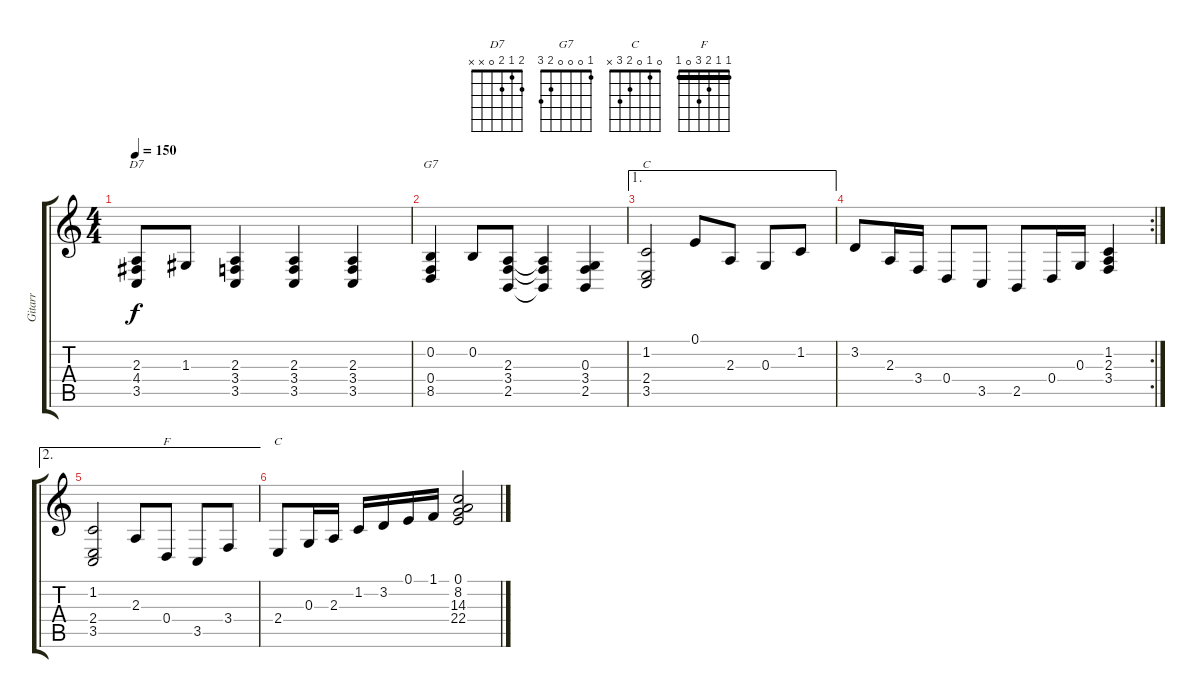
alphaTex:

\track ("Gitarr" "Gitarr") {instrument electricgrandpiano}
\staff {score tabs}
\tuning (E4 B3 G3 D3 A2 E2) {hide}
\chord ("D7" 2 1 2 0 x x)
\chord ("G7" 1 0 0 0 2 3)
\chord ("C" x 1 x 2 3 x)
\chord ("F" 1 1 2 3 0 1) {barre 1}
\chord ("C" 0 1 0 2 3 x)
\ts (4 4)
\tempo 150
\clef g2
\ks c
(2.3 4.4 3.5).8{ch "D7" dy f} 1.3.8 (2.3 3.4 3.5).4 (2.3 3.4 3.5).4 (2.3 3.4 3.5).4 |
(0.2 0.4 8.5).4{ch "G7"} 0.2.8 (2.3 3.4 2.5).8 (2.3{t} 3.4{t} 2.5{t}).4 (0.3 3.4 2.5).4 |
\ae 1
(1.2 2.4 3.5).2{ch "C"} 0.1.8 2.3.8 0.3.8 1.2.8 |
\rc 2
3.2.8 2.3.16 3.4.16 0.4.8 3.5.8 2.5.8 0.4.16 0.3.16 (1.2 2.3 3.4).4 |
\ae 2
(1.2 2.4 3.5).2 2.3.8 0.4.8{ch "F"} 3.5.8 3.4.8 |
2.4.8{ch "C"} 0.3.16 2.3.16 1.2.16 3.2.16 0.1.16 1.1.16 (0.1 8.2 14.3 22.4).2
